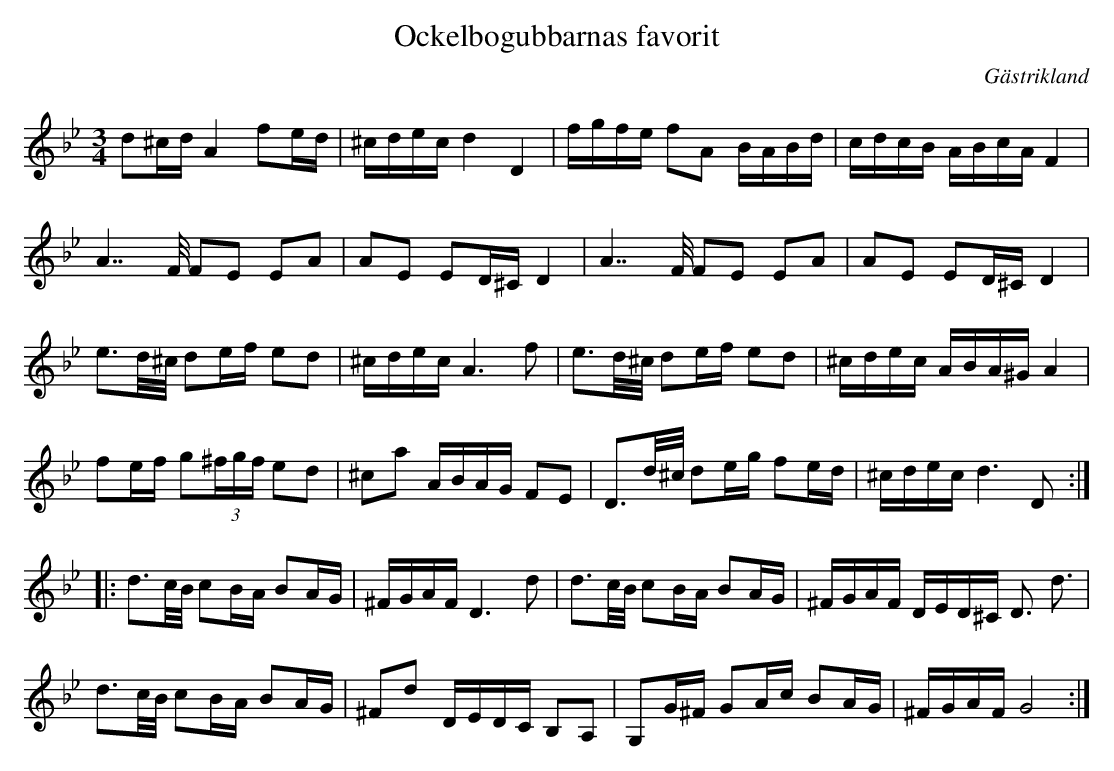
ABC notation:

X:1
T:Ockelbogubbarnas favorit
O:Gästrikland
M:3/4
L:1/16
K:Gm
d2^cd A4 f2ed|^cdec d4 D4|fgfe f2A2 BABd|cdcB ABcA F4|
A7F/ F2E2 E2A2|A2E2 E2D^C D4|A7F/ F2E2 E2A2|A2E2 E2D^C D4|
e3d/^c/ d2ef e2d2|^cdecA6f2|e3d/^c/ d2ef e2d2|^cdec ABA^GA4|
f2ef g2(3^fgf e2d2|^c2a2 ABAG F2E2|D3d/^c/ d2eg f2ed|^cdec d6D2:|
|:d3c/B/ c2BA B2AG|^FGAFD6d2|d3c/B/ c2BA B2AG|^FGAF DED^C D3 d3|
d3c/B/ c2BA B2AG|^F2d2 DEDC B,2A,2|G,2G^F G2Ac B2AG|^FGAFG8:|
